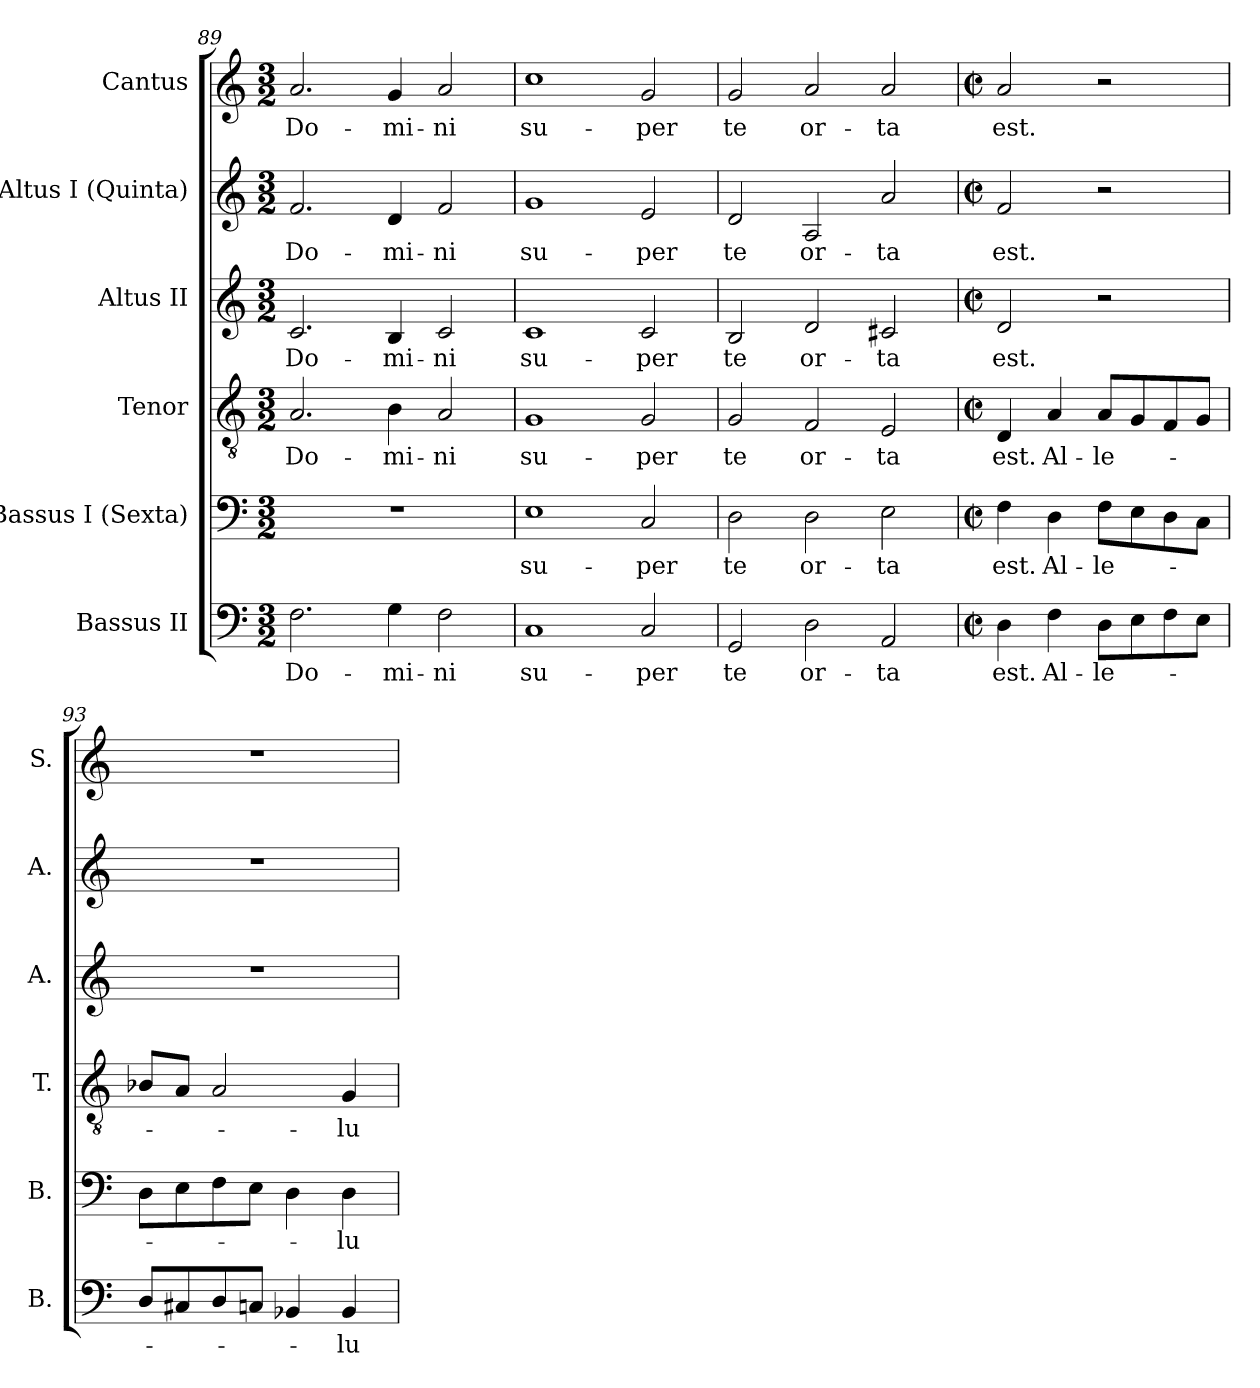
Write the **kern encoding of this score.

**kern	**text	**kern	**text	**kern	**text	**kern	**text	**kern	**text	**kern	**text
*part6	*part6	*part5	*part5	*part4	*part4	*part3	*part3	*part2	*part2	*part1	*part1
*staff6	*staff6	*staff5	*staff5	*staff4	*staff4	*staff3	*staff3	*staff2	*staff2	*staff1	*staff1
*I"Bassus II	*	*I"Bassus I (Sexta)	*	*I"Tenor	*	*I"Altus II	*	*I"Altus I (Quinta)	*	*I"Cantus	*
*I'B.	*	*I'B.	*	*I'T.	*	*I'A.	*	*I'A.	*	*I'S.	*
*clefF4	*	*clefF4	*	*clefGv2	*	*clefG2	*	*clefG2	*	*clefG2	*
*	*	*	*	*ITrd7c12	*	*	*	*	*	*	*
*k[]	*	*k[]	*	*k[]	*	*k[]	*	*k[]	*	*k[]	*
*C:	*	*C:	*	*C:	*	*C:	*	*C:	*	*C:	*
*M3/2	*	*M3/2	*	*M3/2	*	*M3/2	*	*M3/2	*	*M3/2	*
=89	=89	=89	=89	=89	=89	=89	=89	=89	=89	=89	=89
!	!LO:LY:b:color=#000000	!LO:N:vis=1	!	!	!	!	!	!	!	!	!
!	!	!	!	!	!LO:LY:b:color=#000000	!	!	!	!	!	!
!	!	!	!	!	!	!	!LO:LY:b:color=#000000	!	!	!	!
!	!	!	!	!	!	!	!	!	!LO:LY:b:color=#000000	!	!
!	!	!	!	!	!	!	!	!	!	!	!LO:LY:b:color=#000000
2.Fi\	Do-	1.r	.	2.AAi/	Do-	2.ci/	Do-	2.fi/	Do-	2.ai/	Do-
!	!LO:LY:b:color=#000000	!	!	!	!	!	!	!	!	!	!
!	!	!	!	!	!LO:LY:b:color=#000000	!	!	!	!	!	!
!	!	!	!	!	!	!	!LO:LY:b:color=#000000	!	!	!	!
!	!	!	!	!	!	!	!	!	!LO:LY:b:color=#000000	!	!
!	!	!	!	!	!	!	!	!	!	!	!LO:LY:b:color=#000000
4Gi\	-mi-	.	.	4BBi\	-mi-	4Bi/	-mi-	4di/	-mi-	4gi/	-mi-
!	!LO:LY:b:color=#000000	!	!	!	!	!	!	!	!	!	!
!	!	!	!	!	!LO:LY:b:color=#000000	!	!	!	!	!	!
!	!	!	!	!	!	!	!LO:LY:b:color=#000000	!	!	!	!
!	!	!	!	!	!	!	!	!	!LO:LY:b:color=#000000	!	!
!	!	!	!	!	!	!	!	!	!	!	!LO:LY:b:color=#000000
2Fi\	-ni	.	.	2AAi/	-ni	2ci/	-ni	2fi/	-ni	2ai/	-ni
=90	=90	=90	=90	=90	=90	=90	=90	=90	=90	=90	=90
!	!LO:LY:b:color=#000000	!	!	!	!	!	!	!	!	!	!
!	!	!	!LO:LY:b:color=#000000	!	!	!	!	!	!	!	!
!	!	!	!	!	!LO:LY:b:color=#000000	!	!	!	!	!	!
!	!	!	!	!	!	!	!LO:LY:b:color=#000000	!	!	!	!
!	!	!	!	!	!	!	!	!	!LO:LY:b:color=#000000	!	!
!	!	!	!	!	!	!	!	!	!	!	!LO:LY:b:color=#000000
1Ci	su-	1Ei	su-	1GGi	su-	1ci	su-	1gi	su-	1cci	su-
!	!LO:LY:b:color=#000000	!	!	!	!	!	!	!	!	!	!
!	!	!	!LO:LY:b:color=#000000	!	!	!	!	!	!	!	!
!	!	!	!	!	!LO:LY:b:color=#000000	!	!	!	!	!	!
!	!	!	!	!	!	!	!LO:LY:b:color=#000000	!	!	!	!
!	!	!	!	!	!	!	!	!	!LO:LY:b:color=#000000	!	!
!	!	!	!	!	!	!	!	!	!	!	!LO:LY:b:color=#000000
2Ci/	-per	2Ci/	-per	2GGi/	-per	2ci/	-per	2ei/	-per	2gi/	-per
=91	=91	=91	=91	=91	=91	=91	=91	=91	=91	=91	=91
!	!LO:LY:b:color=#000000	!	!	!	!	!	!	!	!	!	!
!	!	!	!LO:LY:b:color=#000000	!	!	!	!	!	!	!	!
!	!	!	!	!	!LO:LY:b:color=#000000	!	!	!	!	!	!
!	!	!	!	!	!	!	!LO:LY:b:color=#000000	!	!	!	!
!	!	!	!	!	!	!	!	!	!LO:LY:b:color=#000000	!	!
!	!	!	!	!	!	!	!	!	!	!	!LO:LY:b:color=#000000
2GGi/	te	2Di\	te	2GGi/	te	2Bi/	te	2di/	te	2gi/	te
!	!LO:LY:b:color=#000000	!	!	!	!	!	!	!	!	!	!
!	!	!	!LO:LY:b:color=#000000	!	!	!	!	!	!	!	!
!	!	!	!	!	!LO:LY:b:color=#000000	!	!	!	!	!	!
!	!	!	!	!	!	!	!LO:LY:b:color=#000000	!	!	!	!
!	!	!	!	!	!	!	!	!	!LO:LY:b:color=#000000	!	!
!	!	!	!	!	!	!	!	!	!	!	!LO:LY:b:color=#000000
2Di\	or-	2Di\	or-	2FFi/	or-	2di/	or-	2Ai/	or-	2ai/	or-
!	!LO:LY:b:color=#000000	!	!	!	!	!	!	!	!	!	!
!	!	!	!LO:LY:b:color=#000000	!	!	!	!	!	!	!	!
!	!	!	!	!	!LO:LY:b:color=#000000	!	!	!	!	!	!
!	!	!	!	!	!	!	!LO:LY:b:color=#000000	!	!	!	!
!	!	!	!	!	!	!	!	!	!LO:LY:b:color=#000000	!	!
!	!	!	!	!	!	!	!	!	!	!	!LO:LY:b:color=#000000
2AAi/	-ta	2Ei\	-ta	2EEi/	-ta	2c#Xi/	-ta	2ai/	-ta	2ai/	-ta
!!LO:LB:g=z
=92	=92	=92	=92	=92	=92	=92	=92	=92	=92	=92	=92
*M2/2	*	*M2/2	*	*M2/2	*	*M2/2	*	*M2/2	*	*M2/2	*
*met(c|)	*	*met(c|)	*	*met(c|)	*	*met(c|)	*	*met(c|)	*	*met(c|)	*
!	!LO:LY:b:color=#000000	!	!	!	!	!	!	!	!	!	!
!	!	!	!LO:LY:b:color=#000000	!	!	!	!	!	!	!	!
!	!	!	!	!	!LO:LY:b:color=#000000	!	!	!	!	!	!
!	!	!	!	!	!	!	!LO:LY:b:color=#000000	!	!	!	!
!	!	!	!	!	!	!	!	!	!LO:LY:b:color=#000000	!	!
!	!	!	!	!	!	!	!	!	!	!	!LO:LY:b:color=#000000
4Di\	est.	4Fi\	est.	4DDi/	est.	2di/	est.	2fi/	est.	2ai/	est.
!	!LO:LY:b:color=#000000	!	!	!	!	!	!	!	!	!	!
!	!	!	!LO:LY:b:color=#000000	!	!	!	!	!	!	!	!
!	!	!	!	!	!LO:LY:b:color=#000000	!	!	!	!	!	!
4Fi\	Al-	4Di\	Al-	4AAi/	Al-	.	.	.	.	.	.
!	!LO:LY:b:color=#000000	!	!	!	!	!	!	!	!	!	!
!	!	!	!LO:LY:b:color=#000000	!	!	!	!	!	!	!	!
!	!	!	!	!	!LO:LY:b:color=#000000	!	!	!	!	!	!
8Di\L	-le-	8Fi\L	-le-	8AAi/L	-le-	2r	.	2r	.	2r	.
8Ei\	.	8Ei\	.	8GGi/	.	.	.	.	.	.	.
8Fi\	.	8Di\	.	8FFi/	.	.	.	.	.	.	.
8Ei\J	.	8Ci\J	.	8GGi/J	.	.	.	.	.	.	.
=93	=93	=93	=93	=93	=93	=93	=93	=93	=93	=93	=93
8Di/L	.	8Di\L	.	8BB-Xi/L	.	1r	.	1r	.	1r	.
8C#Xi/	.	8Ei\	.	8AAi/J	.	.	.	.	.	.	.
8Di/	.	8Fi\	.	2AAi/	.	.	.	.	.	.	.
8Cni/J	.	8Ei\J	.	.	.	.	.	.	.	.	.
4BB-Xi/	.	4Di\	.	.	.	.	.	.	.	.	.
!	!LO:LY:b:color=#000000	!	!	!	!	!	!	!	!	!	!
!	!	!	!LO:LY:b:color=#000000	!	!	!	!	!	!	!	!
!	!	!	!	!	!LO:LY:b:color=#000000	!	!	!	!	!	!
4BB-i/	-lu-	4Di\	-lu-	4GGi/	-lu-	.	.	.	.	.	.
=	=	=	=	=	=	=	=	=	=	=	=
*-	*-	*-	*-	*-	*-	*-	*-	*-	*-	*-	*-
